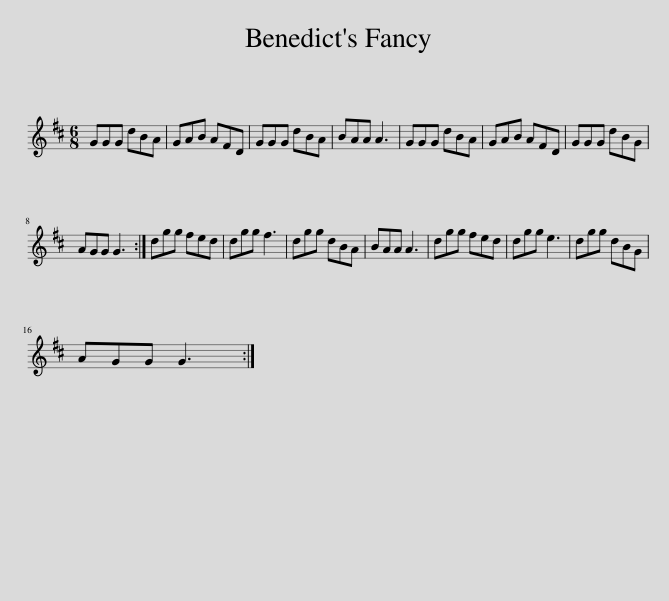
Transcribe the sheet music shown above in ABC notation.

X:1
L:1/8
M:6/8
I:linebreak $
K:D
V:1 treble
V:1
 GGG dBA | GAB AFD | GGG dBA | BAA A3 | GGG dBA | %5
 GAB AFD | GGG dBG |$ AGG G3 :| dgg fed | dgg f3 | %10
 dgg dBA | BAA A3 | dgg fed | dgg e3 | dgg dBG |$ %15
 AGG G3 :| %16
